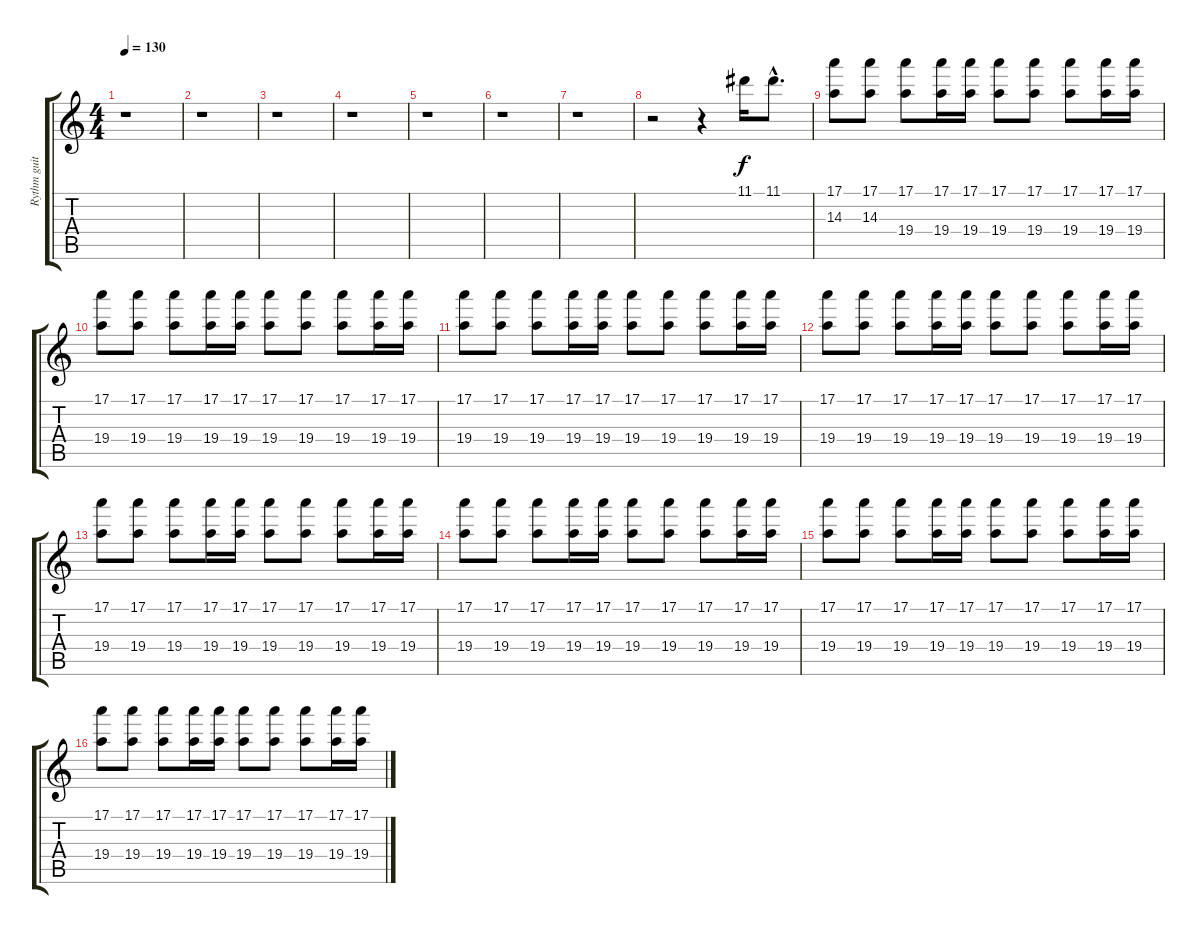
\track ("Rythm guitar" "Rythm guit") {instrument distortionguitar}
\staff {score tabs}
\tuning (E4 B3 G3 D3 A2 E2) {hide}
\ts (4 4)
\tempo 130
\clef g2
\ks c
r.1{dy f instrument distortionguitar} |
r.1 |
r.1 |
r.1 |
r.1 |
r.1 |
r.1 |
r.2 r.4 11.1.16 11.1{hac}.8{d} |
(17.1 14.3).8 (17.1 14.3).8 (17.1 19.4).8 (17.1 19.4).16 (17.1 19.4).16 (17.1 19.4).8 (17.1 19.4).8 (17.1 19.4).8 (17.1 19.4).16 (17.1 19.4).16 |
(17.1 19.4).8 (17.1 19.4).8 (17.1 19.4).8 (17.1 19.4).16 (17.1 19.4).16 (17.1 19.4).8 (17.1 19.4).8 (17.1 19.4).8 (17.1 19.4).16 (17.1 19.4).16 |
(17.1 19.4).8 (17.1 19.4).8 (17.1 19.4).8 (17.1 19.4).16 (17.1 19.4).16 (17.1 19.4).8 (17.1 19.4).8 (17.1 19.4).8 (17.1 19.4).16 (17.1 19.4).16 |
(17.1 19.4).8 (17.1 19.4).8 (17.1 19.4).8 (17.1 19.4).16 (17.1 19.4).16 (17.1 19.4).8 (17.1 19.4).8 (17.1 19.4).8 (17.1 19.4).16 (17.1 19.4).16 |
(17.1 19.4).8 (17.1 19.4).8 (17.1 19.4).8 (17.1 19.4).16 (17.1 19.4).16 (17.1 19.4).8 (17.1 19.4).8 (17.1 19.4).8 (17.1 19.4).16 (17.1 19.4).16 |
(17.1 19.4).8 (17.1 19.4).8 (17.1 19.4).8 (17.1 19.4).16 (17.1 19.4).16 (17.1 19.4).8 (17.1 19.4).8 (17.1 19.4).8 (17.1 19.4).16 (17.1 19.4).16 |
(17.1 19.4).8 (17.1 19.4).8 (17.1 19.4).8 (17.1 19.4).16 (17.1 19.4).16 (17.1 19.4).8 (17.1 19.4).8 (17.1 19.4).8 (17.1 19.4).16 (17.1 19.4).16 |
(17.1 19.4).8 (17.1 19.4).8 (17.1 19.4).8 (17.1 19.4).16 (17.1 19.4).16 (17.1 19.4).8 (17.1 19.4).8 (17.1 19.4).8 (17.1 19.4).16 (17.1 19.4).16
